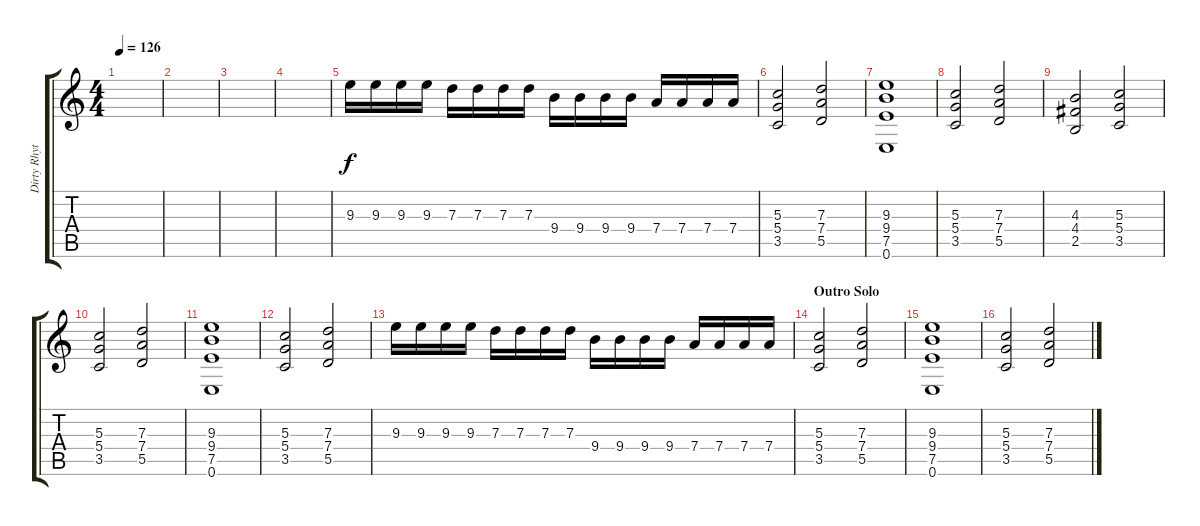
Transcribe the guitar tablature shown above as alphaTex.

\track ("Dirty Rhythm" "Dirty Rhyt") {instrument overdrivenguitar}
\staff {score tabs}
\tuning (E4 B3 G3 D3 A2 E2) {hide}
\ts (4 4)
\tempo 126
\clef g2
\ks c
|
|
|
|
9.3.16 9.3.16 9.3.16 9.3.16 7.3.16 7.3.16 7.3.16 7.3.16 9.4.16 9.4.16 9.4.16 9.4.16 7.4.16 7.4.16 7.4.16 7.4.16 |
(5.3 5.4 3.5).2 (7.3 7.4 5.5).2 |
(9.3 9.4 7.5 0.6).1 |
(5.3 5.4 3.5).2 (7.3 7.4 5.5).2 |
(4.3 4.4 2.5).2 (5.3 5.4 3.5).2 |
(5.3 5.4 3.5).2 (7.3 7.4 5.5).2 |
(9.3 9.4 7.5 0.6).1 |
(5.3 5.4 3.5).2 (7.3 7.4 5.5).2 |
9.3.16 9.3.16 9.3.16 9.3.16 7.3.16 7.3.16 7.3.16 7.3.16 9.4.16 9.4.16 9.4.16 9.4.16 7.4.16 7.4.16 7.4.16 7.4.16 |
\section ("" "Outro Solo")
(5.3 5.4 3.5).2 (7.3 7.4 5.5).2 |
(9.3 9.4 7.5 0.6).1 |
(5.3 5.4 3.5).2 (7.3 7.4 5.5).2
